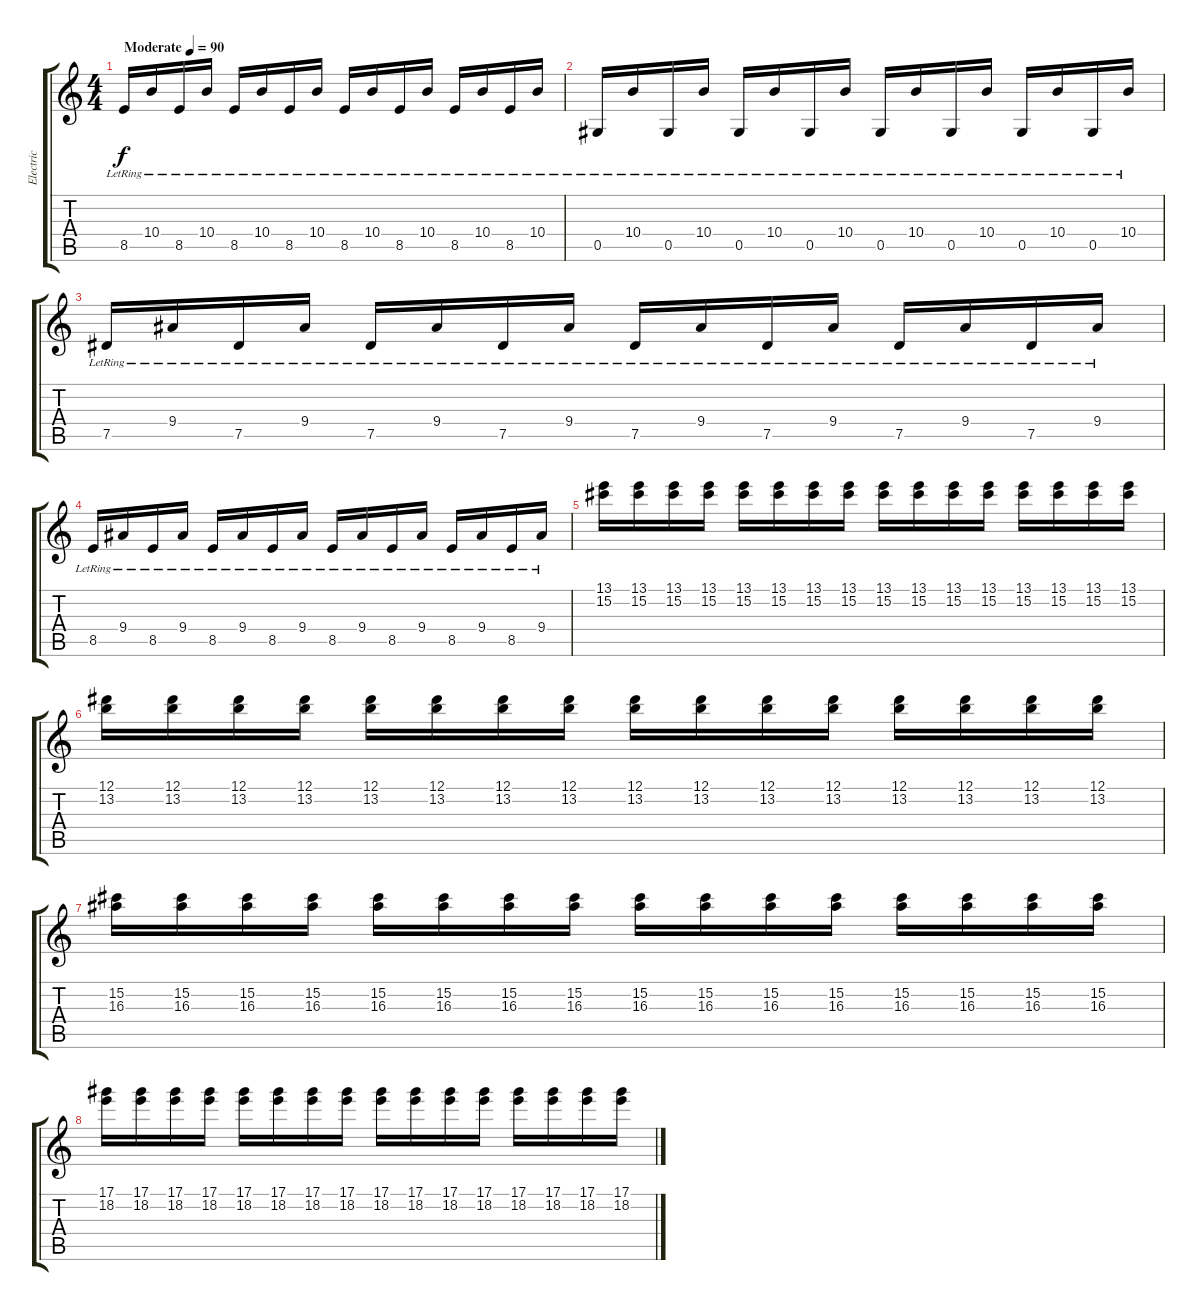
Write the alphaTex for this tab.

\track ("Electric" "Electric") {instrument electricguitarclean}
\staff {score tabs}
\tuning (Eb4 Bb3 Gb3 Db3 Ab2 Db2) {hide}
\ts (4 4)
\tempo (90 "Moderate")
\clef g2
\ks c
8.5{lr}.16{dy f instrument electricguitarclean} 10.4{lr}.16 8.5{lr}.16 10.4{lr}.16 8.5{lr}.16 10.4{lr}.16 8.5{lr}.16 10.4{lr}.16 8.5{lr}.16 10.4{lr}.16 8.5{lr}.16 10.4{lr}.16 8.5{lr}.16 10.4{lr}.16 8.5{lr}.16 10.4{lr}.16 |
0.5{lr}.16 10.4{lr}.16 0.5{lr}.16 10.4{lr}.16 0.5{lr}.16 10.4{lr}.16 0.5{lr}.16 10.4{lr}.16 0.5{lr}.16 10.4{lr}.16 0.5{lr}.16 10.4{lr}.16 0.5{lr}.16 10.4{lr}.16 0.5{lr}.16 10.4{lr}.16 |
7.5{lr}.16 9.4{lr}.16 7.5{lr}.16 9.4{lr}.16 7.5{lr}.16 9.4{lr}.16 7.5{lr}.16 9.4{lr}.16 7.5{lr}.16 9.4{lr}.16 7.5{lr}.16 9.4{lr}.16 7.5{lr}.16 9.4{lr}.16 7.5{lr}.16 9.4{lr}.16 |
8.5{lr}.16 9.4{lr}.16 8.5{lr}.16 9.4{lr}.16 8.5{lr}.16 9.4{lr}.16 8.5{lr}.16 9.4{lr}.16 8.5{lr}.16 9.4{lr}.16 8.5{lr}.16 9.4{lr}.16 8.5{lr}.16 9.4{lr}.16 8.5{lr}.16 9.4{lr}.16 |
(13.1 15.2).16 (13.1 15.2).16 (13.1 15.2).16 (13.1 15.2).16 (13.1 15.2).16 (13.1 15.2).16 (13.1 15.2).16 (13.1 15.2).16 (13.1 15.2).16 (13.1 15.2).16 (13.1 15.2).16 (13.1 15.2).16 (13.1 15.2).16 (13.1 15.2).16 (13.1 15.2).16 (13.1 15.2).16 |
(12.1 13.2).16 (12.1 13.2).16 (12.1 13.2).16 (12.1 13.2).16 (12.1 13.2).16 (12.1 13.2).16 (12.1 13.2).16 (12.1 13.2).16 (12.1 13.2).16 (12.1 13.2).16 (12.1 13.2).16 (12.1 13.2).16 (12.1 13.2).16 (12.1 13.2).16 (12.1 13.2).16 (12.1 13.2).16 |
(15.2 16.3).16 (15.2 16.3).16 (15.2 16.3).16 (15.2 16.3).16 (15.2 16.3).16 (15.2 16.3).16 (15.2 16.3).16 (15.2 16.3).16 (15.2 16.3).16 (15.2 16.3).16 (15.2 16.3).16 (15.2 16.3).16 (15.2 16.3).16 (15.2 16.3).16 (15.2 16.3).16 (15.2 16.3).16 |
(17.1 18.2).16 (17.1 18.2).16 (17.1 18.2).16 (17.1 18.2).16 (17.1 18.2).16 (17.1 18.2).16 (17.1 18.2).16 (17.1 18.2).16 (17.1 18.2).16 (17.1 18.2).16 (17.1 18.2).16 (17.1 18.2).16 (17.1 18.2).16 (17.1 18.2).16 (17.1 18.2).16 (17.1 18.2).16
